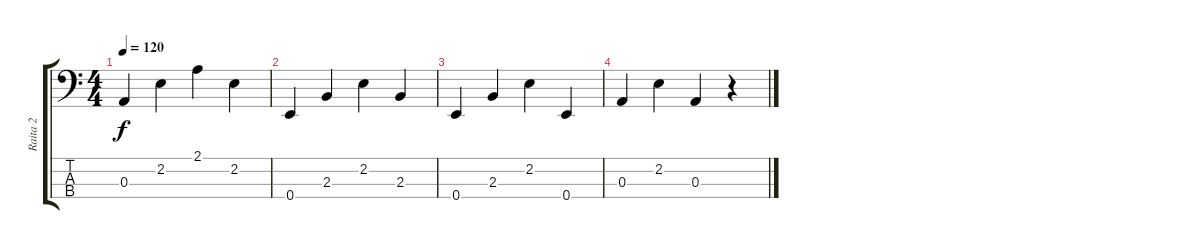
\track ("Raita 2" "Raita 2") {instrument electricbassfinger}
\staff {score tabs}
\tuning (G2 D2 A1 E1) {hide}
\ts (4 4)
\tempo 120
\clef f4
\ks c
0.3.4{dy f} 2.2.4 2.1.4 2.2.4 |
0.4.4 2.3.4 2.2.4 2.3.4 |
0.4.4 2.3.4 2.2.4 0.4.4 |
0.3.4 2.2.4 0.3.4 r.4
